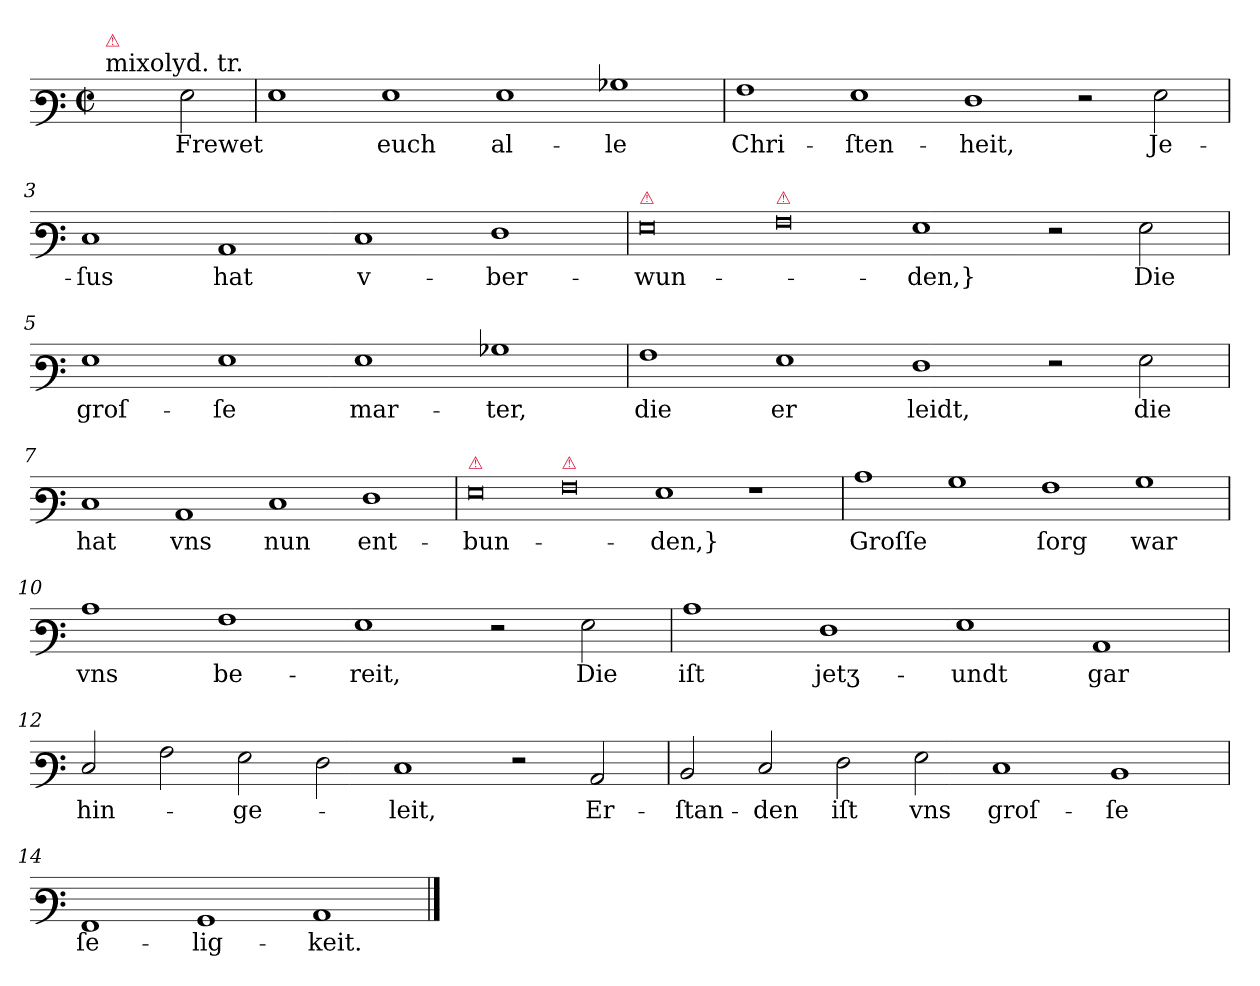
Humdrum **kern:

**kern	**text
*part1	*part1
*staff1	*staff1
*clefF3	*
*k[]	*
*M4/1	*
*met(c|)	*
=	=
!LO:TX:a:t=mixolyd. tr.	!
!LO:TX:a:color=crimson:t=⚠	!
2ryy	.
2G	Frewet
=1	=1
1G	.
1G	euch
1G	al-
1B-X	-le
=2	=2
1A	Chri-
1G	-ſten-
1F	-heit,
2r	.
2G	Je-
=3	=3
1E	-ſus
1C	hat
1E	v-
1F	-ber-
=4	=4
!LO:TX:a:color=crimson:t=⚠	!
!LO:N:vis=0	!
1G	-wun-
!LO:TX:a:color=crimson:t=⚠	!
!LO:N:vis=0	!
1A	.
1G	-den,}
2r	.
2G	Die
=5	=5
1G	groſ-
1G	-ſe
1G	mar-
1B-X	-ter,
=6	=6
1A	die
1G	er
1F	leidt,
2r	.
2G	die
=7	=7
1E	hat
1C	vns
1E	nun
1F	ent-
=8	=8
!LO:TX:a:color=crimson:t=⚠	!
!LO:N:vis=0	!
1G	-bun-
!LO:TX:a:color=crimson:t=⚠	!
!LO:N:vis=0	!
1A	.
1G	-den,}
1r	.
=9	=9
1c	Groſſe
1B	.
1A	ſorg
1B	war
=10	=10
1c	vns
1A	be-
1G	-reit,
2r	.
2G	Die
=11	=11
1c	iſt
1F	jetʒ-
1G	-undt
1C	gar
=12	=12
2E	hin-
2A	.
2G	-ge-
2F	.
1E	-leit,
2r	.
2C	Er-
=13	=13
2D	-ſtan-
2E	-den
2F	iſt
2G	vns
1E	groſ-
1D	-ſe
=14	=14
1AA	ſe-
1BB	-lig-
1C/	-keit.
==	==
*-	*-
